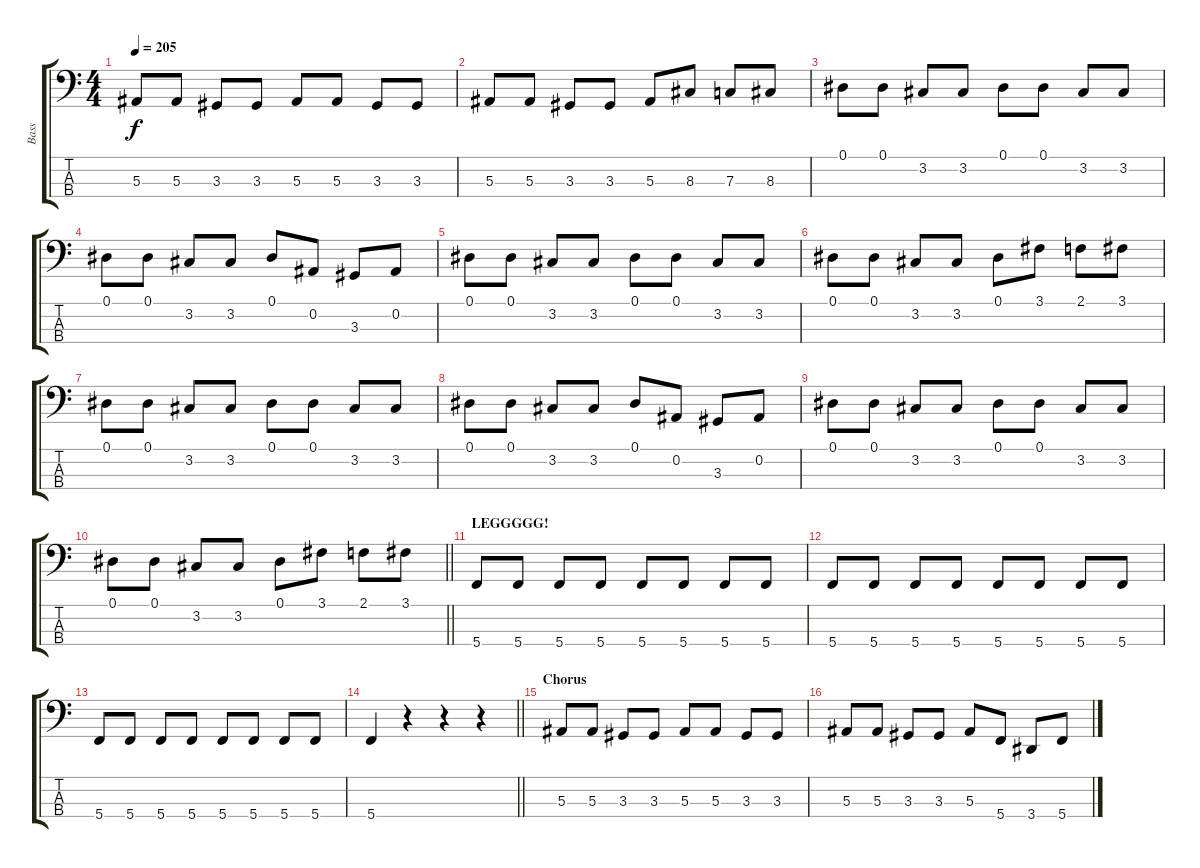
\track ("Bass" "Bass") {instrument electricbasspick}
\staff {score tabs}
\tuning (Eb2 Bb1 F1 C1) {hide}
\ts (4 4)
\tempo 205
\clef f4
\ks c
5.3.8{dy f} 5.3.8 3.3.8 3.3.8 5.3.8 5.3.8 3.3.8 3.3.8 |
5.3.8 5.3.8 3.3.8 3.3.8 5.3.8 8.3.8 7.3.8 8.3.8 |
0.1.8 0.1.8 3.2.8 3.2.8 0.1.8 0.1.8 3.2.8 3.2.8 |
0.1.8 0.1.8 3.2.8 3.2.8 0.1.8 0.2.8 3.3.8 0.2.8 |
0.1.8 0.1.8 3.2.8 3.2.8 0.1.8 0.1.8 3.2.8 3.2.8 |
0.1.8 0.1.8 3.2.8 3.2.8 0.1.8 3.1.8 2.1.8 3.1.8 |
0.1.8 0.1.8 3.2.8 3.2.8 0.1.8 0.1.8 3.2.8 3.2.8 |
0.1.8 0.1.8 3.2.8 3.2.8 0.1.8 0.2.8 3.3.8 0.2.8 |
0.1.8 0.1.8 3.2.8 3.2.8 0.1.8 0.1.8 3.2.8 3.2.8 |
\barLineRight lightlight
0.1.8 0.1.8 3.2.8 3.2.8 0.1.8 3.1.8 2.1.8 3.1.8 |
\section ("" "LEGGGGG!")
5.4.8 5.4.8 5.4.8 5.4.8 5.4.8 5.4.8 5.4.8 5.4.8 |
5.4.8 5.4.8 5.4.8 5.4.8 5.4.8 5.4.8 5.4.8 5.4.8 |
5.4.8 5.4.8 5.4.8 5.4.8 5.4.8 5.4.8 5.4.8 5.4.8 |
\barLineRight lightlight
5.4.4 r.4 r.4 r.4 |
\section ("" "Chorus")
5.3.8 5.3.8 3.3.8 3.3.8 5.3.8 5.3.8 3.3.8 3.3.8 |
5.3.8 5.3.8 3.3.8 3.3.8 5.3.8 5.4.8 3.4.8 5.4.8
